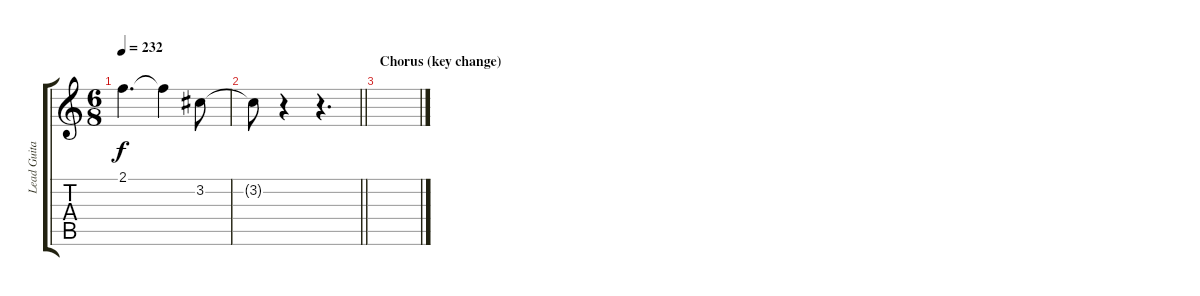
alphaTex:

\track ("Lead Guitar" "Lead Guita") {instrument overdrivenguitar}
\staff {score tabs}
\tuning (Eb4 Bb3 Gb3 Db3 Ab2 Eb2) {hide}
\ts (6 8)
\tempo 232
\clef g2
\ks c
2.1.4{d dy f} 2.1{t}.4 3.2.8 |
\barLineRight lightlight
3.2{t}.8 r.4 r.4{d} |
\section ("" "Chorus (key change)")
